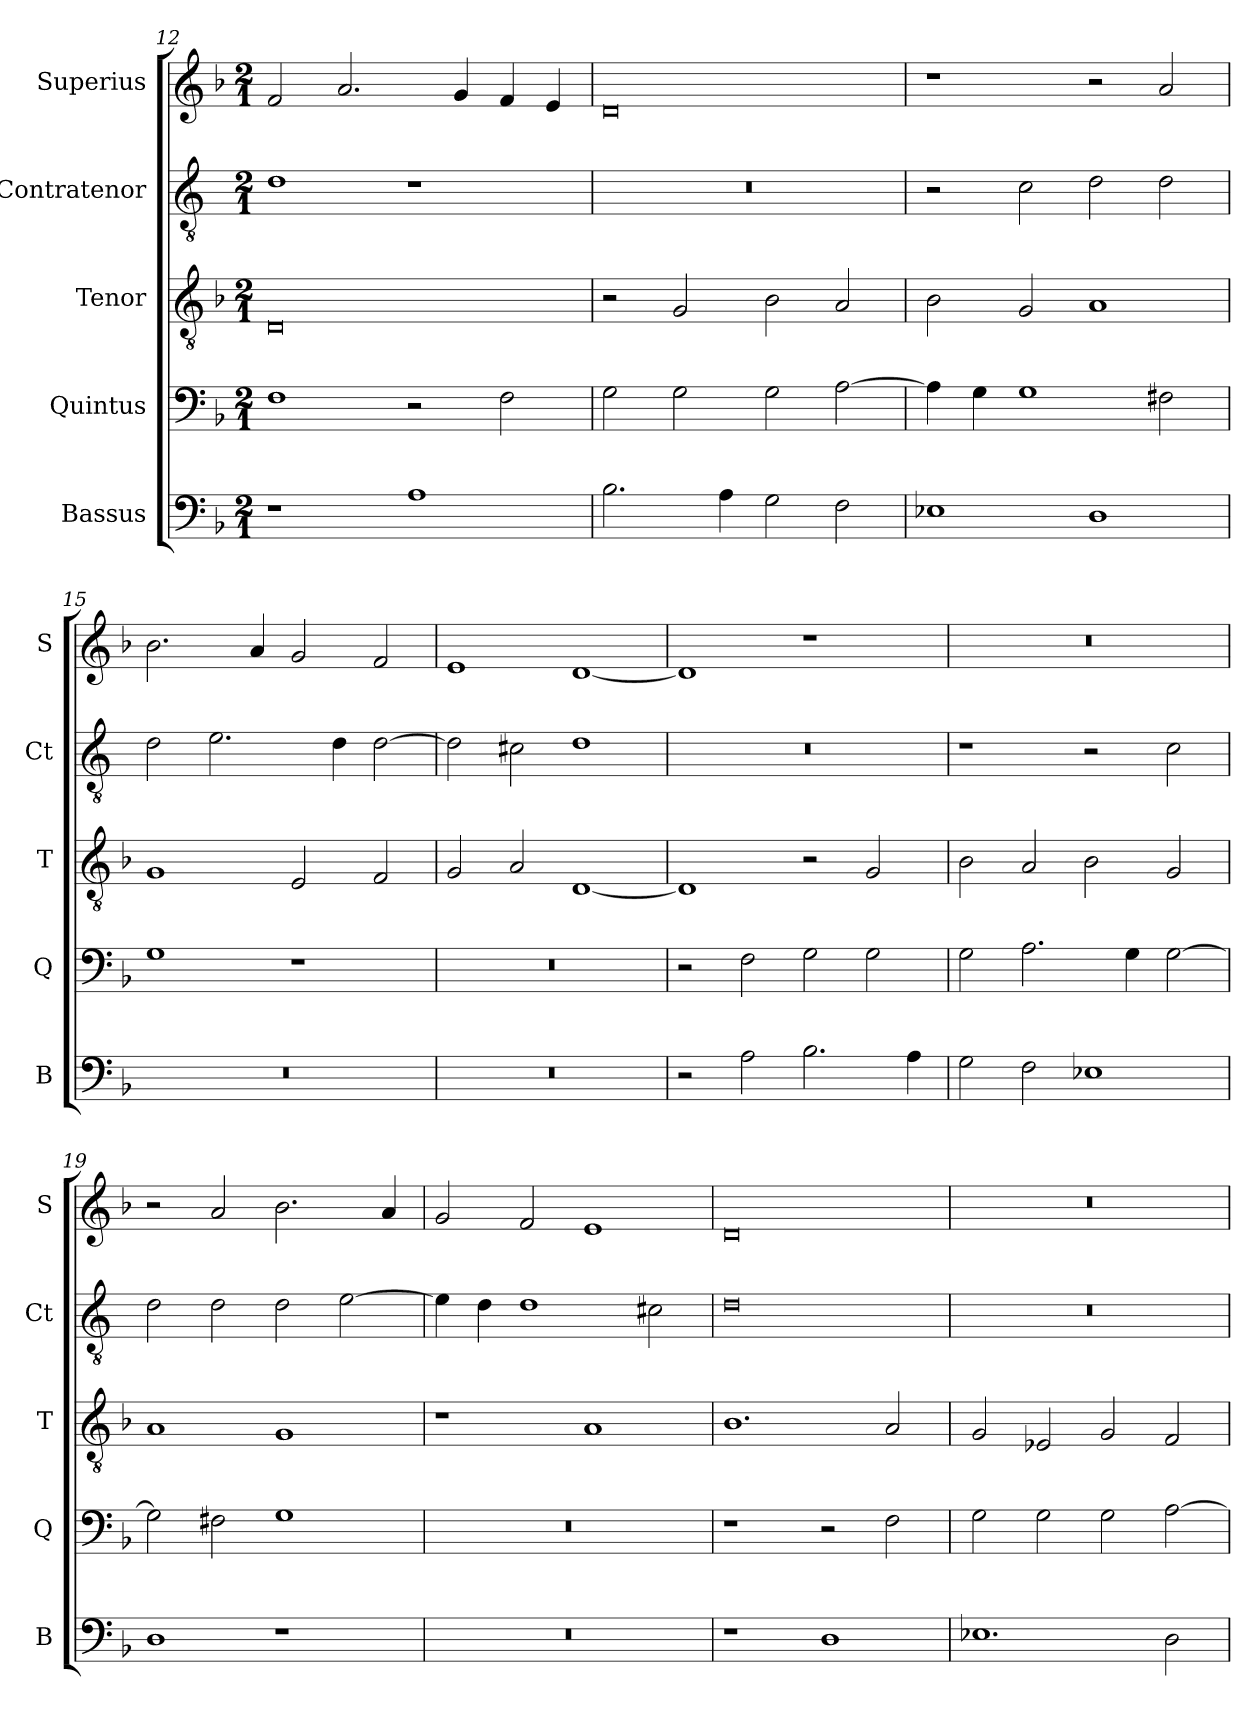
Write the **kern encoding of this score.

**kern	**kern	**kern	**kern	**kern
*part5	*part4	*part3	*part2	*part1
*staff5	*staff4	*staff3	*staff2	*staff1
*I"Bassus	*I"Quintus	*I"Tenor	*I"Contratenor	*I"Superius
*I'B	*I'Q	*I'T	*I'Ct	*I'S
*clefF4	*clefF4	*clefGv2	*clefGv2	*clefG2
*k[b-]	*k[b-]	*k[b-]	*k[]	*k[b-]
*M2/1	*M2/1	*M2/1	*M2/1	*M2/1
=12	=12	=12	=12	=12
1r	1F	0D	1d	2f/
.	.	.	.	2.a/
1A	2r	.	1r	.
.	.	.	.	4g/
.	2F\	.	.	4f/
.	.	.	.	4e/
=13	=13	=13	=13	=13
2.B-\	2G\	2r	0r	0d
.	2G\	2G/	.	.
4A\	.	.	.	.
2G\	2G\	2B-\	.	.
2F\	[2A\	2A/	.	.
=14	=14	=14	=14	=14
1E-X	4A\]	2B-\	2r	1r
.	4G\	.	.	.
.	1G	2G/	2c\	.
1D	.	1A	2d\	2r
.	2F#X\	.	2d\	2a/
=15	=15	=15	=15	=15
0r	1G	1G	2d\	2.b-\
.	.	.	2.e\	.
.	.	.	.	4a/
.	1r	2E/	.	2g/
.	.	.	4d\	.
.	.	2F/	[2d\	2f/
=16	=16	=16	=16	=16
0r	0r	2G/	2d\]	1e
.	.	2A/	2c#X\	.
.	.	[1D	1d	[1d
=17	=17	=17	=17	=17
2r	2r	1D]	0r	1d]
2A\	2F\	.	.	.
2.B-\	2G\	2r	.	1r
.	2G\	2G/	.	.
4A\	.	.	.	.
=18	=18	=18	=18	=18
2G\	2G\	2B-\	1r	0r
2F\	2.A\	2A/	.	.
1E-X	.	2B-\	2r	.
.	4G\	.	.	.
.	[2G\	2G/	2c\	.
=19	=19	=19	=19	=19
1D	2G\]	1A	2d\	2r
.	2F#X\	.	2d\	2a/
1r	1G	1G	2d\	2.b-\
.	.	.	[2e\	.
.	.	.	.	4a/
=20	=20	=20	=20	=20
0r	0r	1r	4e\]	2g/
.	.	.	4d\	.
.	.	.	1d	2f/
.	.	1A	.	1e
.	.	.	2c#X\	.
=21	=21	=21	=21	=21
1r	1r	1.B-	0d	0d
1D	2r	.	.	.
.	2F\	2A/	.	.
=22	=22	=22	=22	=22
1.E-X	2G\	2G/	0r	0r
.	2G\	2E-X/	.	.
.	2G\	2G/	.	.
2D\	[2A\	2F/	.	.
=	=	=	=	=
*-	*-	*-	*-	*-
